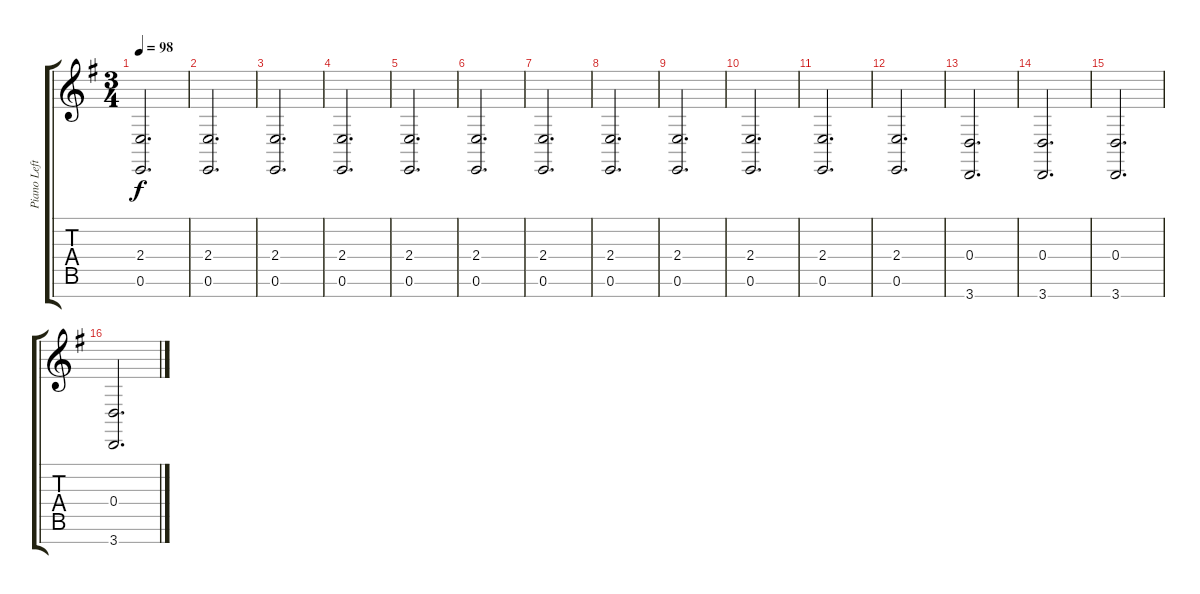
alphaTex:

\track ("Piano Left Hand" "Piano Left") {instrument acousticgrandpiano}
\staff {score tabs}
\tuning (E4 B3 G3 D3 A2 E2 B1) {hide}
\ts (3 4)
\tempo 98
\clef g2
\ks eminor
(2.4 0.6).2{d dy f} |
(2.4 0.6).2{d} |
(2.4 0.6).2{d} |
(2.4 0.6).2{d} |
(2.4 0.6).2{d} |
(2.4 0.6).2{d} |
(2.4 0.6).2{d} |
(2.4 0.6).2{d} |
(2.4 0.6).2{d} |
(2.4 0.6).2{d} |
(2.4 0.6).2{d} |
(2.4 0.6).2{d} |
(0.4 3.7).2{d} |
(0.4 3.7).2{d} |
(0.4 3.7).2{d} |
(0.4 3.7).2{d}
